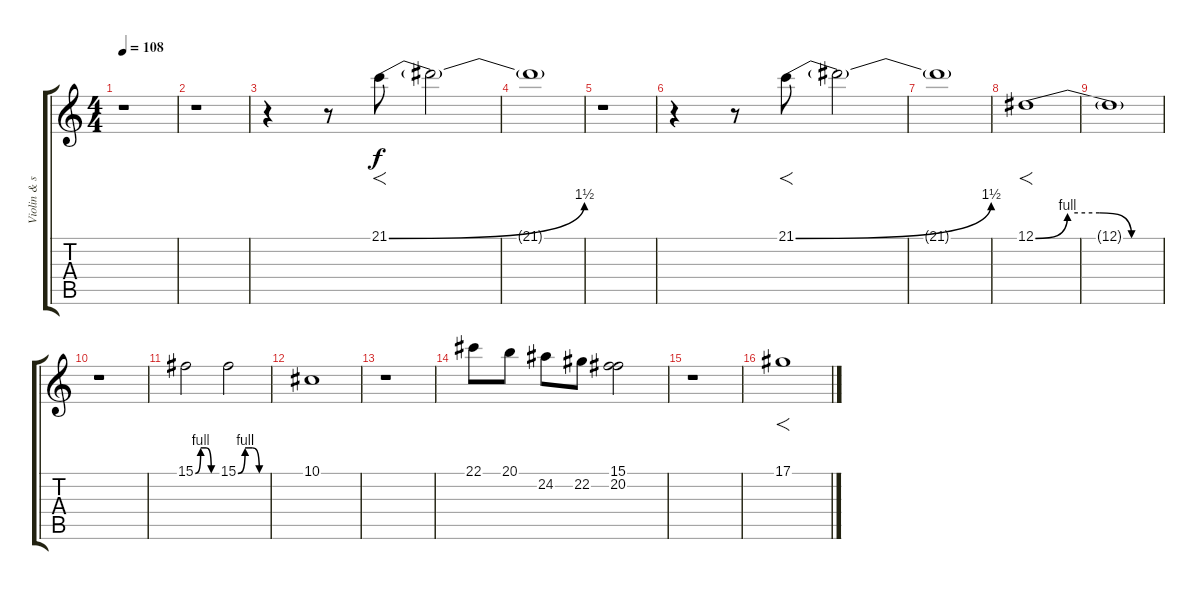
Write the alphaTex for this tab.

\track ("Violin & strings ensembl." "Violin & s") {instrument viola}
\staff {score tabs}
\tuning (Eb4 Bb3 Gb3 Db3 Ab2 Eb2) {hide}
\ts (4 4)
\tempo 108
\clef g2
\ks c
r.1{dy f instrument viola} |
r.1 |
r.4 r.8 21.1{be (bend 0 0 60 6)}.8{f} 21.1{t}.2 |
21.1{t}.1{volume 0} |
r.1 |
r.4 r.8 21.1{be (bend 0 0 60 6)}.8{f} 21.1{t}.2 |
21.1{t}.1{volume 0} |
12.1{be (custom 0 0 15 4 30 4 45 0 60 0)}.1{f volume 7 instrument stringensemble1} |
12.1{t}.1{volume 11} |
r.1 |
15.1{be (custom 0 0 15 4 30 4 45 0 60 0)}.2 15.1{be (custom 0 0 15 4 30 4 45 0 60 0)}.2 |
10.1.1{volume 7 instrument stringensemble1} |
r.1 |
22.1.8{volume 13 instrument stringensemble1} 20.1.8 24.2.8 22.2.8 (15.1 20.2).2 |
r.1 |
17.1.1{f instrument stringensemble1}
